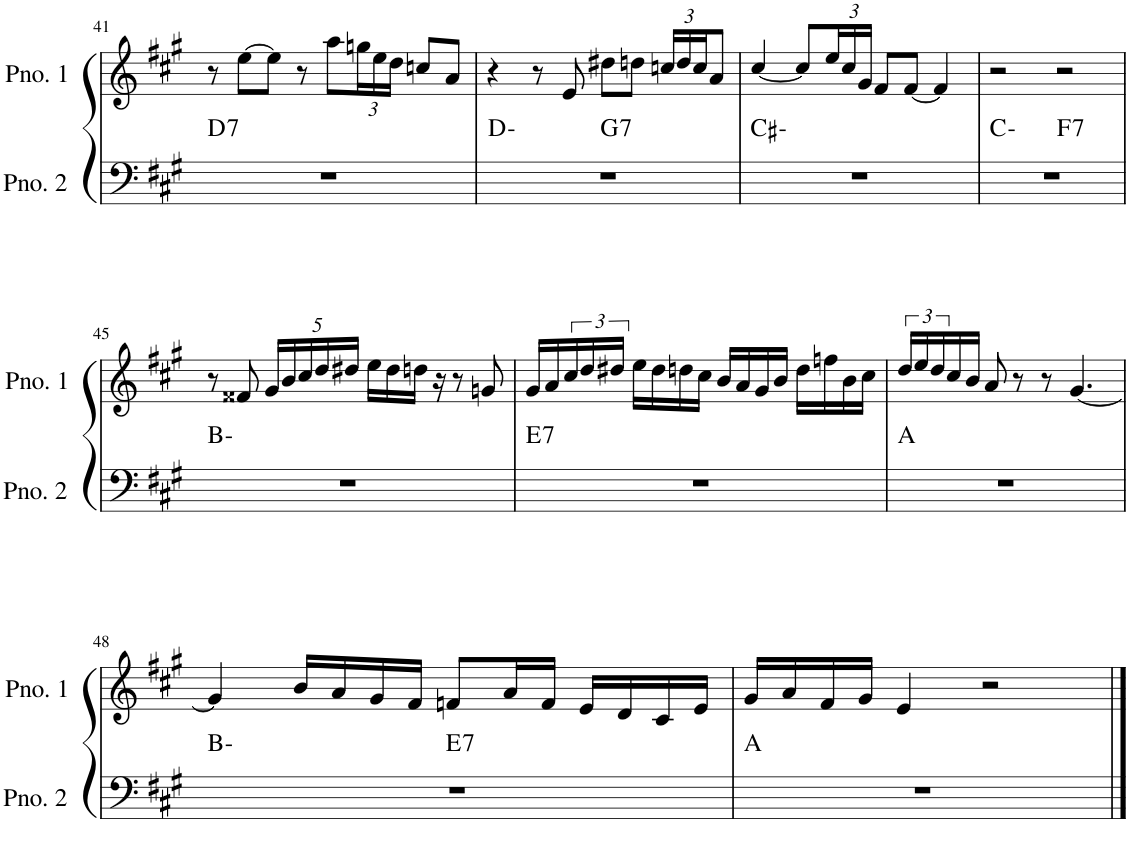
**kern	**harte	**kern
*part2	*part2	*part1
*staff2	*	*staff1
*I"ピアノ 2	*	*I"ピアノ 1
!!LO:PB:g=z
*clefF4	*	*clefG2
*k[f#c#g#]	*	*k[f#c#g#]
*M4/4	*	*M4/4
=41	=41	=41
!	!LO:H:kt=7	!
1r	D:7	8r
.	.	[8ee\L
.	.	8ee\J]
.	.	8r
.	.	8aa\L
*	*	*Xbrackettup
.	.	24ggn\L
.	.	24ee\
.	.	24dd\JJ
.	.	8ccn/L
.	.	8a/J
=42	=42	=42
*^	*	*
1r	2ryy	D:min	4r
.	.	.	8r
.	.	.	8e/
!	!	!LO:H:kt=7	!
.	2ryy	G:7	8dd#X\L
.	.	.	8ddn\J
.	.	.	24ccn/LL
.	.	.	24dd/
.	.	.	24cc/J
.	.	.	8a/J
*v	*v	*	*
=43	=43	=43
1r	C#:min	[4cc#/
.	.	8cc#/L]
.	.	24ee/L
.	.	24cc#/
.	.	24g#/JJ
.	.	8f#/L
.	.	[8f#/J
.	.	4f#/]
=44	=44	=44
*^	*	*
1r	2ryy	C:min	2r
!	!	!LO:H:kt=7	!
.	2ryy	F:7	2r
*v	*v	*	*
!!LO:LB:g=z
=45	=45	=45
1r	B:min	8r
.	.	8f##X/
.	.	20g#/LL
.	.	20b/
.	.	20cc#/
.	.	20dd/
.	.	20dd#X/JJ
.	.	16ee\LL
.	.	16dd#\
.	.	16ddn\JJ
.	.	16r
.	.	8r
.	.	8gn/
=46	=46	=46
!	!LO:H:kt=7	!
1r	E:7	16g#/LL
.	.	16a/
*	*	*brackettup
.	.	24cc#/
.	.	24dd/
.	.	24dd#X/JJ
.	.	16ee\LL
.	.	16dd#\
.	.	16ddn\
.	.	16cc#\JJ
.	.	16b/LL
.	.	16a/
.	.	16g#/
.	.	16b/JJ
.	.	16dd\LL
.	.	16ffn\
.	.	16b\
.	.	16cc#\JJ
=47	=47	=47
1r	A:maj	24dd/LL
.	.	24ee/
.	.	24dd/
.	.	16cc#/
.	.	16b/JJ
.	.	8a/
.	.	8r
.	.	8r
.	.	[4.g#/
!!LO:LB:g=z
=48	=48	=48
*^	*	*
1r	2ryy	B:min	4g#/]
.	.	.	16b/LL
.	.	.	16a/
.	.	.	16g#/
.	.	.	16f#/JJ
!	!	!LO:H:kt=7	!
.	2ryy	E:7	8fn/L
.	.	.	16a/L
.	.	.	16f/JJ
.	.	.	16e/LL
.	.	.	16d/
.	.	.	16c#/
.	.	.	16e/JJ
*v	*v	*	*
=49	=49	=49
1r	A:maj	16g#/LL
.	.	16a/
.	.	16f#/
.	.	16g#/JJ
.	.	4e/
.	.	2r
==	==	==
*-	*-	*-
